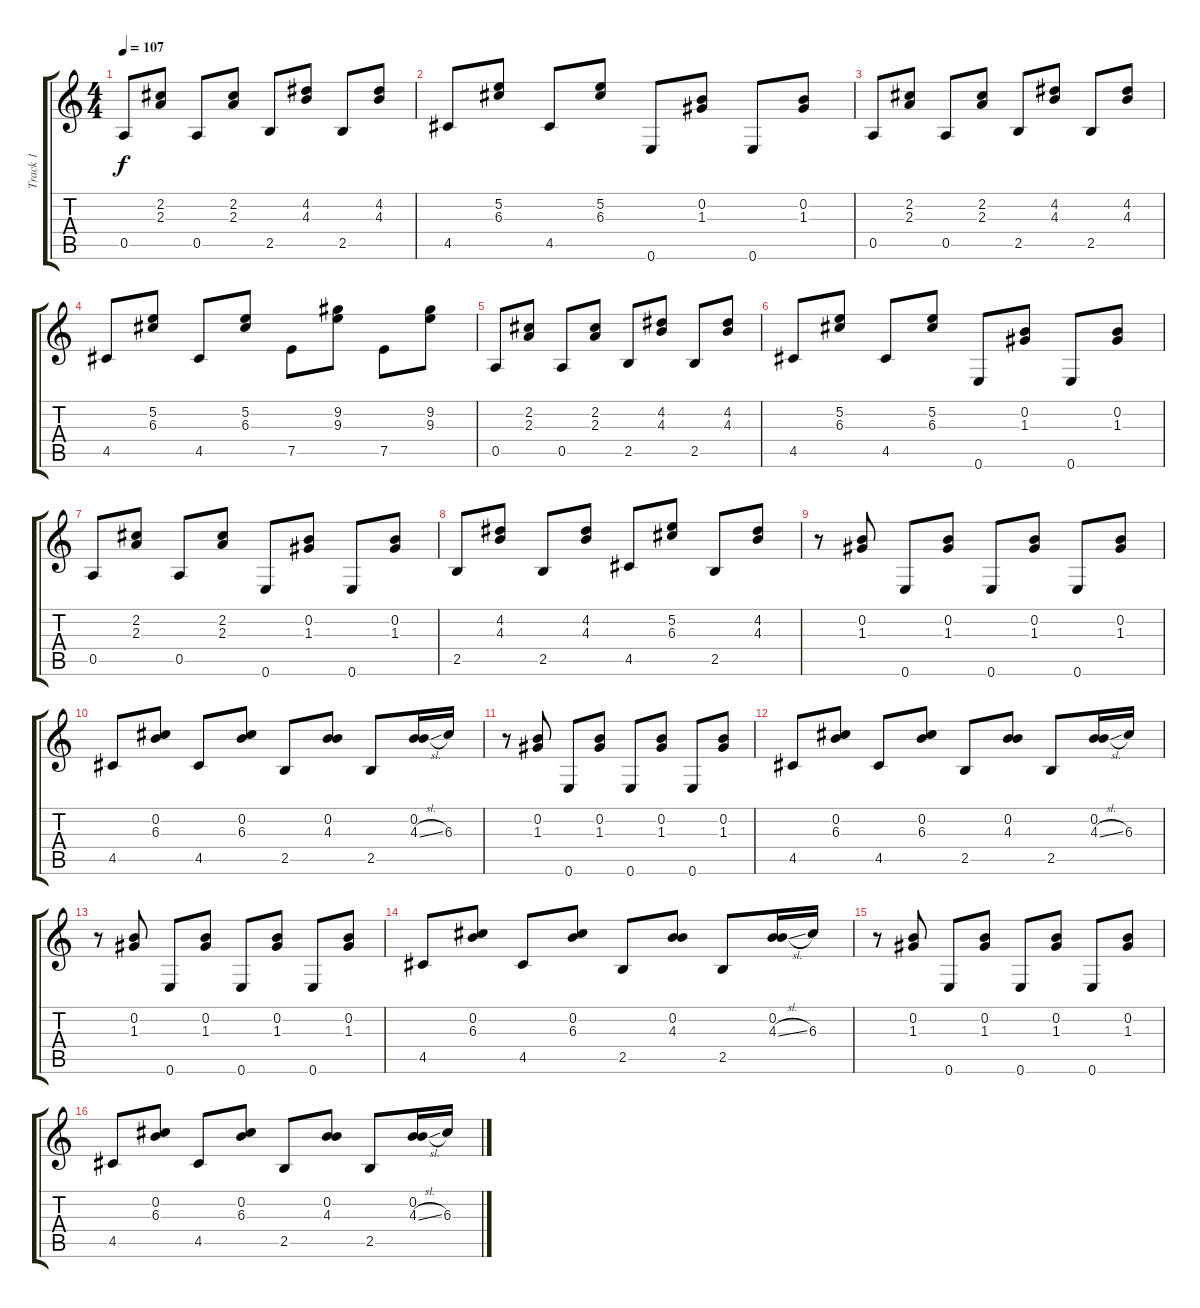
\track ("Track 1" "Track 1") {instrument acousticguitarnylon}
\staff {score tabs}
\tuning (E4 B3 G3 D3 A2 E2) {hide}
\ts (4 4)
\tempo 107
\clef g2
\ks c
0.5.8{dy f} (2.2 2.3).8 0.5.8 (2.2 2.3).8 2.5.8 (4.2 4.3).8 2.5.8 (4.2 4.3).8 |
4.5.8 (5.2 6.3).8 4.5.8 (5.2 6.3).8 0.6.8 (0.2 1.3).8 0.6.8 (0.2 1.3).8 |
0.5.8 (2.2 2.3).8 0.5.8 (2.2 2.3).8 2.5.8 (4.2 4.3).8 2.5.8 (4.2 4.3).8 |
4.5.8 (5.2 6.3).8 4.5.8 (5.2 6.3).8 7.5.8 (9.2 9.3).8 7.5.8 (9.2 9.3).8 |
0.5.8 (2.2 2.3).8 0.5.8 (2.2 2.3).8 2.5.8 (4.2 4.3).8 2.5.8 (4.2 4.3).8 |
4.5.8 (5.2 6.3).8 4.5.8 (5.2 6.3).8 0.6.8 (0.2 1.3).8 0.6.8 (0.2 1.3).8 |
0.5.8 (2.2 2.3).8 0.5.8 (2.2 2.3).8 0.6.8 (0.2 1.3).8 0.6.8 (0.2 1.3).8 |
2.5.8 (4.2 4.3).8 2.5.8 (4.2 4.3).8 4.5.8 (5.2 6.3).8 2.5.8 (4.2 4.3).8 |
r.8 (0.2 1.3).8 0.6.8 (0.2 1.3).8 0.6.8 (0.2 1.3).8 0.6.8 (0.2 1.3).8 |
4.5.8 (0.2 6.3).8 4.5.8 (0.2 6.3).8 2.5.8 (0.2 4.3).8 2.5.8 (0.2 4.3{sl}).16 6.3.16 |
r.8 (0.2 1.3).8 0.6.8 (0.2 1.3).8 0.6.8 (0.2 1.3).8 0.6.8 (0.2 1.3).8 |
4.5.8 (0.2 6.3).8 4.5.8 (0.2 6.3).8 2.5.8 (0.2 4.3).8 2.5.8 (0.2 4.3{sl}).16 6.3.16 |
r.8 (0.2 1.3).8 0.6.8 (0.2 1.3).8 0.6.8 (0.2 1.3).8 0.6.8 (0.2 1.3).8 |
4.5.8 (0.2 6.3).8 4.5.8 (0.2 6.3).8 2.5.8 (0.2 4.3).8 2.5.8 (0.2 4.3{sl}).16 6.3.16 |
r.8 (0.2 1.3).8 0.6.8 (0.2 1.3).8 0.6.8 (0.2 1.3).8 0.6.8 (0.2 1.3).8 |
4.5.8 (0.2 6.3).8 4.5.8 (0.2 6.3).8 2.5.8 (0.2 4.3).8 2.5.8 (0.2 4.3{sl}).16 6.3.16
